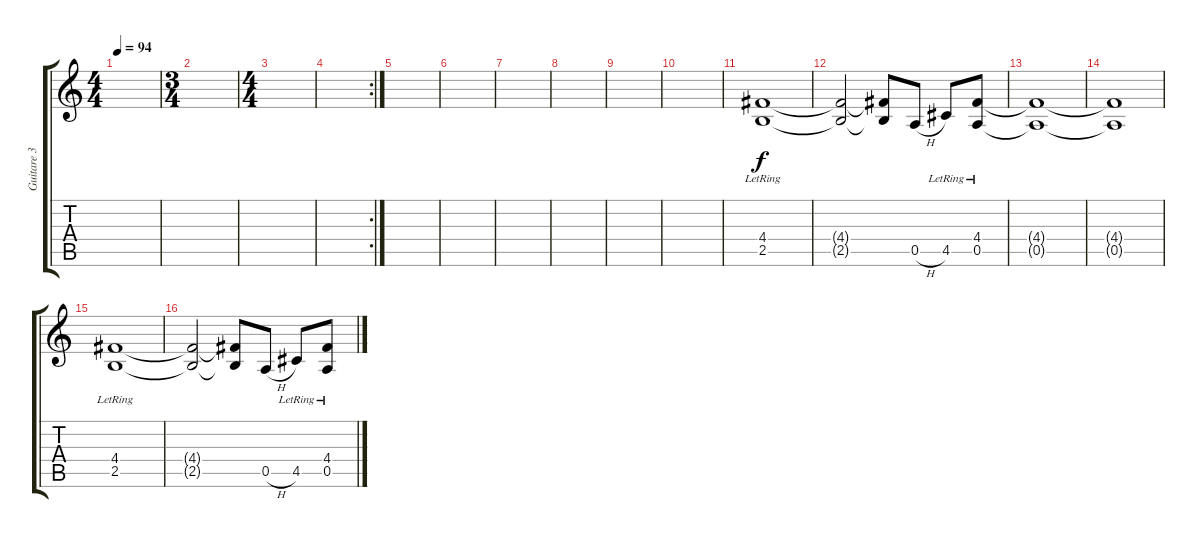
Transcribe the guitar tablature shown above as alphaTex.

\track ("Guitare 3" "Guitare 3") {instrument acousticguitarsteel}
\staff {score tabs}
\tuning (E4 B3 G3 D3 A2 E2) {hide}
\ts (4 4)
\tempo 94
\clef g2
\ks c
|
\ts (3 4)
|
\ts (4 4)
|
\rc 2
|
|
|
|
|
|
|
(4.4{lr} 2.5{lr}).1 |
(4.4{t} 2.5{t}).2 (4.4{t} 2.5{t}).8 0.5{h}.8 4.5{lr}.8 (4.4{lr} 0.5{lr}).8 |
(4.4{t} 0.5{t}).1 |
(4.4{t} 0.5{t}).1 |
(4.4{lr} 2.5{lr}).1 |
(4.4{t} 2.5{t}).2 (4.4{t} 2.5{t}).8 0.5{h}.8 4.5{lr}.8 (4.4{lr} 0.5{lr}).8
